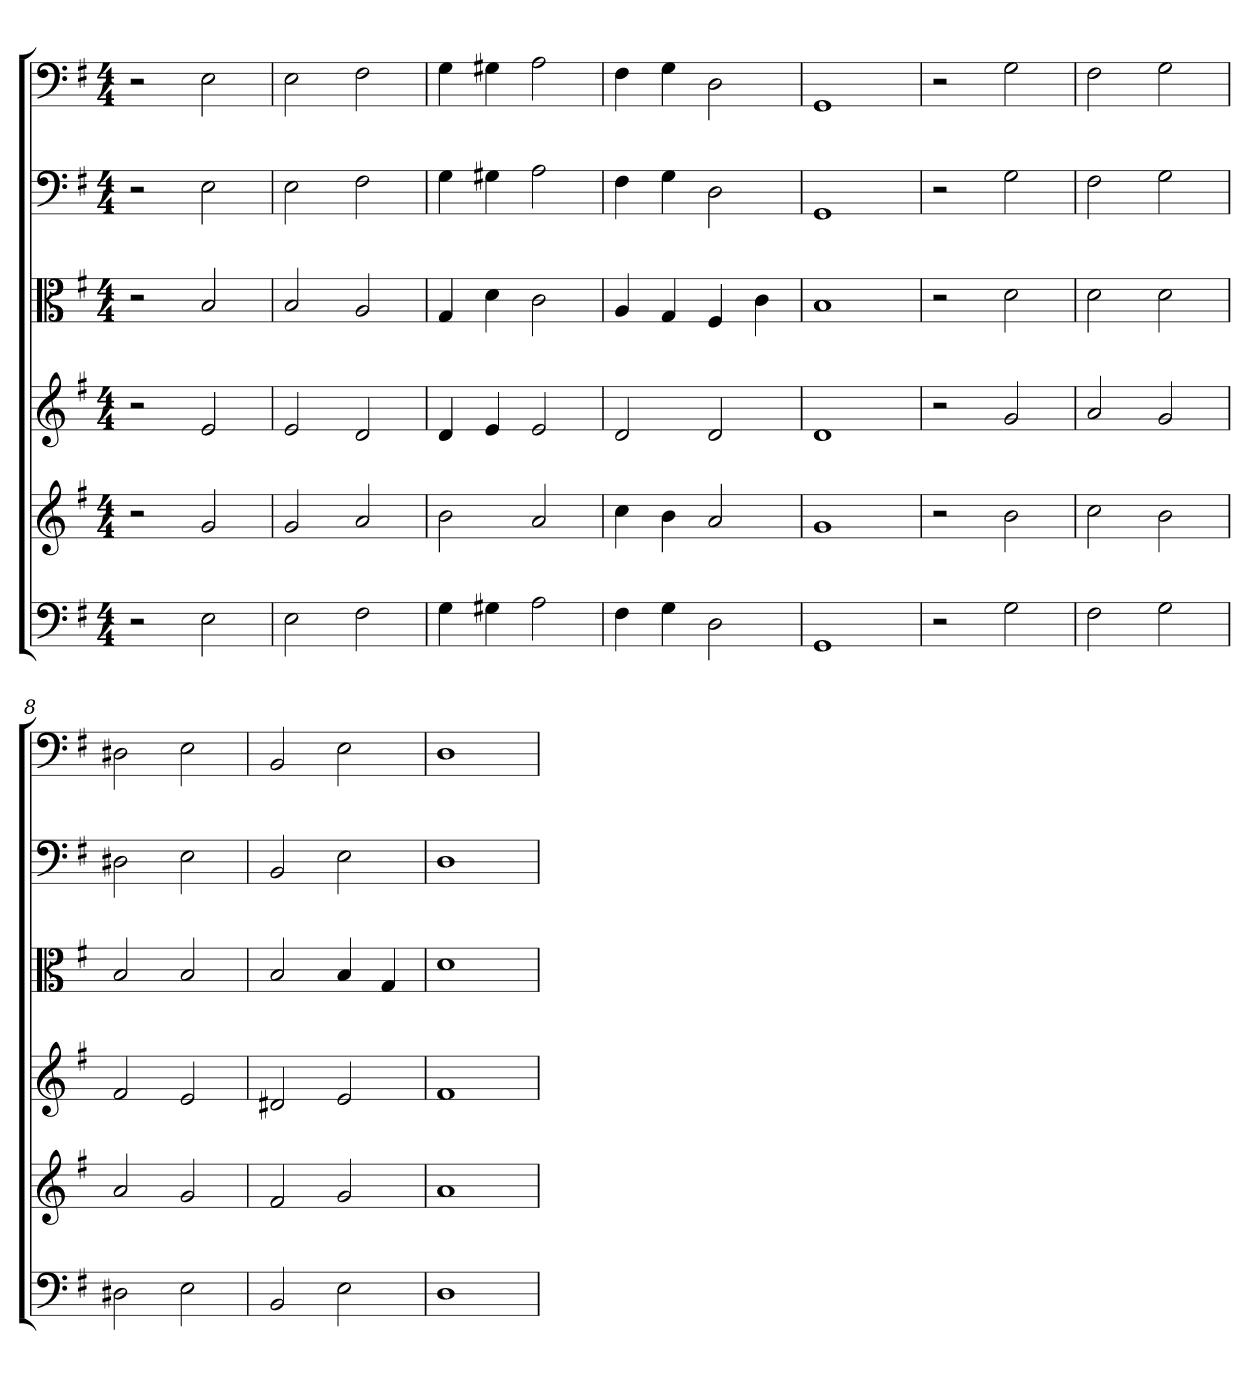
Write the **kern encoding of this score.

**kern	**kern	**kern	**kern	**kern	**kern
*part6	*part5	*part4	*part3	*part2	*part1
*staff6	*staff5	*staff4	*staff3	*staff2	*staff1
*clefF4	*	*	*clefC3	*clefF4	*clefF4
*k[f#]	*k[f#]	*k[f#]	*k[f#]	*k[f#]	*k[f#]
*G:	*G:	*G:	*G:	*G:	*G:
*M4/4	*M4/4	*M4/4	*M4/4	*M4/4	*M4/4
=1	=1	=1	=1	=1	=1
2r	2r	2r	2r	2r	2r
2E	2g	2e	2B	2E	2E
=2	=2	=2	=2	=2	=2
2E	2g	2e	2B	2E	2E
2F#	2a	2d	2A	2F#	2F#
=3	=3	=3	=3	=3	=3
4G	2b	4d	4G	4G	4G
4G#X	.	4e	4d	4G#X	4G#X
2A	2a	2e	2c	2A	2A
=4	=4	=4	=4	=4	=4
4F#	4cc	2d	4A	4F#	4F#
4G	4b	.	4G	4G	4G
2D	2a	2d	4F#	2D	2D
.	.	.	4c	.	.
=5	=5	=5	=5	=5	=5
1GG	1g	1d	1B	1GG	1GG
=6	=6	=6	=6	=6	=6
2r	2r	2r	2r	2r	2r
2G	2b	2g	2d	2G	2G
=7	=7	=7	=7	=7	=7
2F#	2cc	2a	2d	2F#	2F#
2G	2b	2g	2d	2G	2G
=8	=8	=8	=8	=8	=8
2D#X	2a	2f#	2B	2D#X	2D#X
2E	2g	2e	2B	2E	2E
=9	=9	=9	=9	=9	=9
2BB	2f#	2d#X	2B	2BB	2BB
2E	2g	2e	4B	2E	2E
.	.	.	4G	.	.
=10	=10	=10	=10	=10	=10
1D	1a	1f#	1d	1D	1D
=	=	=	=	=	=
*-	*-	*-	*-	*-	*-
